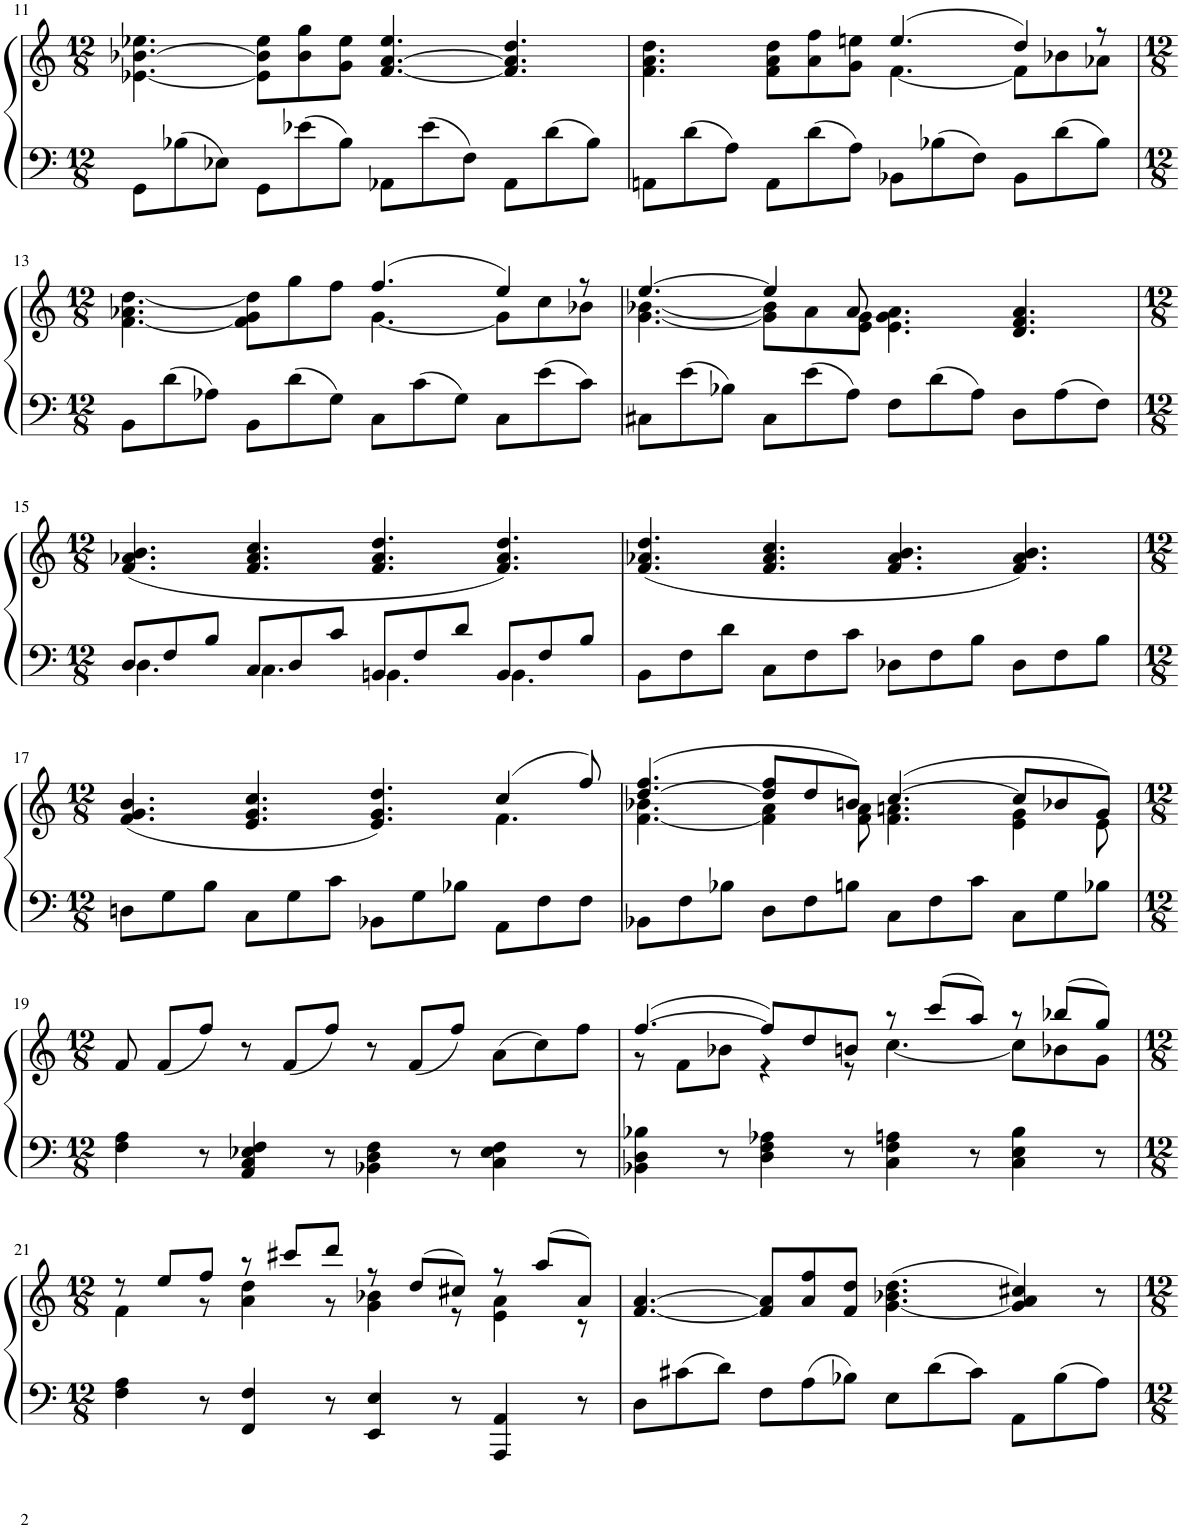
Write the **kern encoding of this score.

**kern	**kern
*part1	*part1
*staff2	*staff1
*I"Piano	*
*I'Pno.	*
!!LO:PB:g=z
*clefF4	*clefG2
*k[]	*k[]
*M12/8	*M12/8
=11	=11
8GG\L	[4.e-X\ [4.b-X\ 4.ee-X\
8B-X\	.
8E-X\J	.
8GG\L	8e-\] 8b-\] 8ee-\L
8e-X\	8b-\ 8gg\
8B-\J	8g\ 8ee-\J
8AA-X\L	[4.f/ [4.a/ 4.ee-/
8e-\	.
8F\J	.
8AA-\L	4.f/] 4.a/] 4.dd/
8d\	.
8B-\J	.
=12	=12
*	*^
8AAn\L	2.ryy	4.f\ 4.a\ 4.dd\
8d\	.	.
8A\J	.	.
8AA\L	.	8f\ 8a\ 8dd\L
8d\	.	8a\ 8ff\
8A\J	.	8g\ 8een\J
8BB-X\L	(4.ee/	[4.f\
8B-X\	.	.
8F\J	.	.
8BB-\L	4dd/)	8f\L]
8d\	.	8b-X\
8B-\J	8r	8a-X\J
!!LO:LB:g=z	!!
=13	=13	=13
*M12/8	*M12/8	*
8BB\L	2.ryy	[4.f\ 4.a-X\ [4.dd\
8d\	.	.
8A-X\J	.	.
8BB\L	.	8f\] 8g\ 8dd\]L
8d\	.	8gg\
8G\J	.	8ff\J
8C\L	(4.ff/	[4.g\
8c\	.	.
8G\J	.	.
8C\L	4ee/)	8g\L]
8e\	.	8cc\
8c\J	8r	8b-X\J
=14	=14	=14
8C#X\L	[4.ee/	[4.g\ [4.b-X\
8e\	.	.
8B-X\J	.	.
8C#\L	4ee/]	8g\] 8b-\]L
8e\	.	8a\
8A\J	8a/	8e\ 8g\J
8F\L	2.ryy	4.e\ 4.g\ 4.a\
8d\	.	.
8A\J	.	.
8D\L	.	4.d/ 4.f/ 4.a/
8A\	.	.
8F\J	.	.
*	*v	*v
!!LO:LB:g=z
=15	=15
*M12/8	*M12/8
*^	*
8D/L	4.D\	(4.f/ 4.a-X/ 4.b/
8F/	.	.
8B/J	.	.
8C/L	4.C\	4.f/ 4.a-/ 4.cc/
8D/	.	.
8c/J	.	.
8BB/L	4.BBn\	4.f/ 4.a-/ 4.dd/
8F/	.	.
8d/J	.	.
8BB/L	4.BB\	4.f/ 4.a-/ 4.dd/)
8F/	.	.
8B/J	.	.
*v	*v	*
=16	=16
8BB\L	(4.f/ 4.a-X/ 4.dd/
8F\	.
8d\J	.
8C\L	4.f/ 4.a-/ 4.cc/
8F\	.
8c\J	.
8D-X\L	4.f/ 4.a-/ 4.b/
8F\	.
8B\J	.
8D-\L	4.f/ 4.a-/ 4.b/)
8F\	.
8B\J	.
!!LO:LB:g=z
=17	=17
*M12/8	*M12/8
*	*^
8Dn\L	(4.f/ 4.g/ 4.b/	1ryy
8G\	.	.
8B\J	.	.
8C\L	4.e/ 4.g/ 4.cc/	.
8G\	.	.
8c\J	.	.
8BB-X\L	4.e/ 4.g/ 4.dd/)	.
8G\	.	.
8B-X\J	.	8ryy
8AA\L	(4cc/	4.f\
8F\	.	.
8F\J	8ff/)	.
=18	=18	=18
8BB-X\L	([4.dd/ 4.ff/	[4.f\ 4.b-X\
8F\	.	.
8B-X\J	.	.
8D\L	8dd/] 8ff/L	4f\] 4a\
8F\	8dd/	.
8Bn\J	8bn/J)	8f\ 8a\
8C\L	([4.cc/	4.f\ 4.an\
8F\	.	.
8c\J	.	.
8C\L	8cc/L]	4e\ 4g\
8G\	8b-X/	.
8B-X\J	8g/J)	8e\
*	*v	*v
!!LO:LB:g=z
=19	=19
*M12/8	*M12/8
4F\ 4A\	8f/
.	(8f/L
8r	8ff/J)
4AA/ 4C/ 4E-X/ 4F/	8r
.	(8f/L
8r	8ff/J)
4BB-X\ 4D\ 4F\	8r
.	(8f/L
8r	8ff/J)
4C\ 4E-\ 4F\	(8a\L
.	8cc\)
8r	8ff\J
=20	=20
*	*^
4BB-X\ 4D\ 4B-X\	([4.ff/	8r
.	.	8f\L
8r	.	8b-X\J
4D\ 4F\ 4A-X\	8ff/L])	4r
.	8dd/	.
8r	8bn/J	8r
4C\ 4F\ 4An\	8r	[4.cc\
.	(8ccc/L	.
8r	8aa/J)	.
4C\ 4E\ 4B-\	8r	8cc\L]
.	(8bb-X/L	8b-X\
8r	8gg/J)	8g\J
!!LO:LB:g=z	!!
=21	=21	=21
*M12/8	*M12/8	*
4F\ 4A\	8r	4f\
.	8ee/L	.
8r	8ff/J	8r
4FF/ 4F/	8r	4a\ 4dd\
.	8ccc#X/L	.
8r	8ddd/J	8r
4EE/ 4E/	8r	4g\ 4b-X\
.	(8dd/L	.
8r	8cc#X/J)	8r
4AAA/ 4AA/	8r	4e\ 4a\
.	(8aa/L	.
8r	8a/J)	8r
*	*v	*v
=22	=22
8D\L	[4.f/ [4.a/
8c#X\	.
8d\J	.
8F\L	8f/] 8a/]L
8A\	8a/ 8ff/
8B-X\J	8f/ 8dd/J
8E\L	([4.g\ 4.b-X\ 4.dd\
8d\	.
8c#\J	.
8AA\L	4g/] 4a/ 4cc#X/)
8B-\	.
8A\J	8r
=	=
*-	*-
